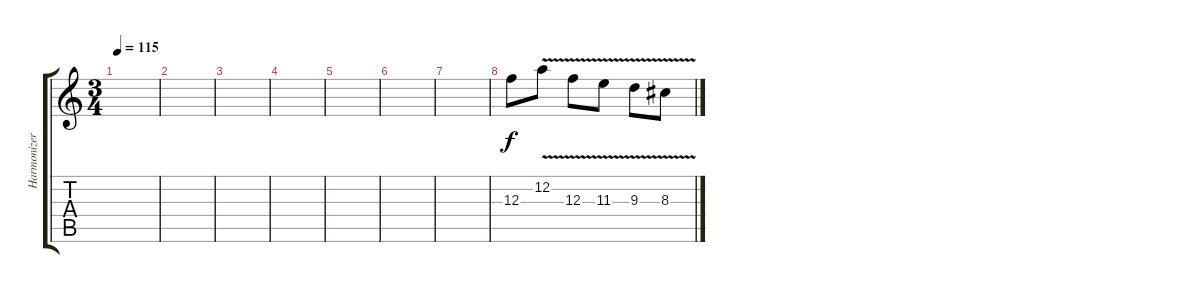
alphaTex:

\track ("Harmonizer/Solos" "Harmonizer") {instrument overdrivenguitar}
\staff {score tabs}
\tuning (D4 A3 F3 C3 G2 D2) {hide}
\ts (3 4)
\tempo 115
\clef g2
\ks c
|
|
|
|
|
|
|
12.3.8 12.2{v}.8 12.3{v}.8 11.3{v}.8 9.3{v}.8 8.3{v}.8
